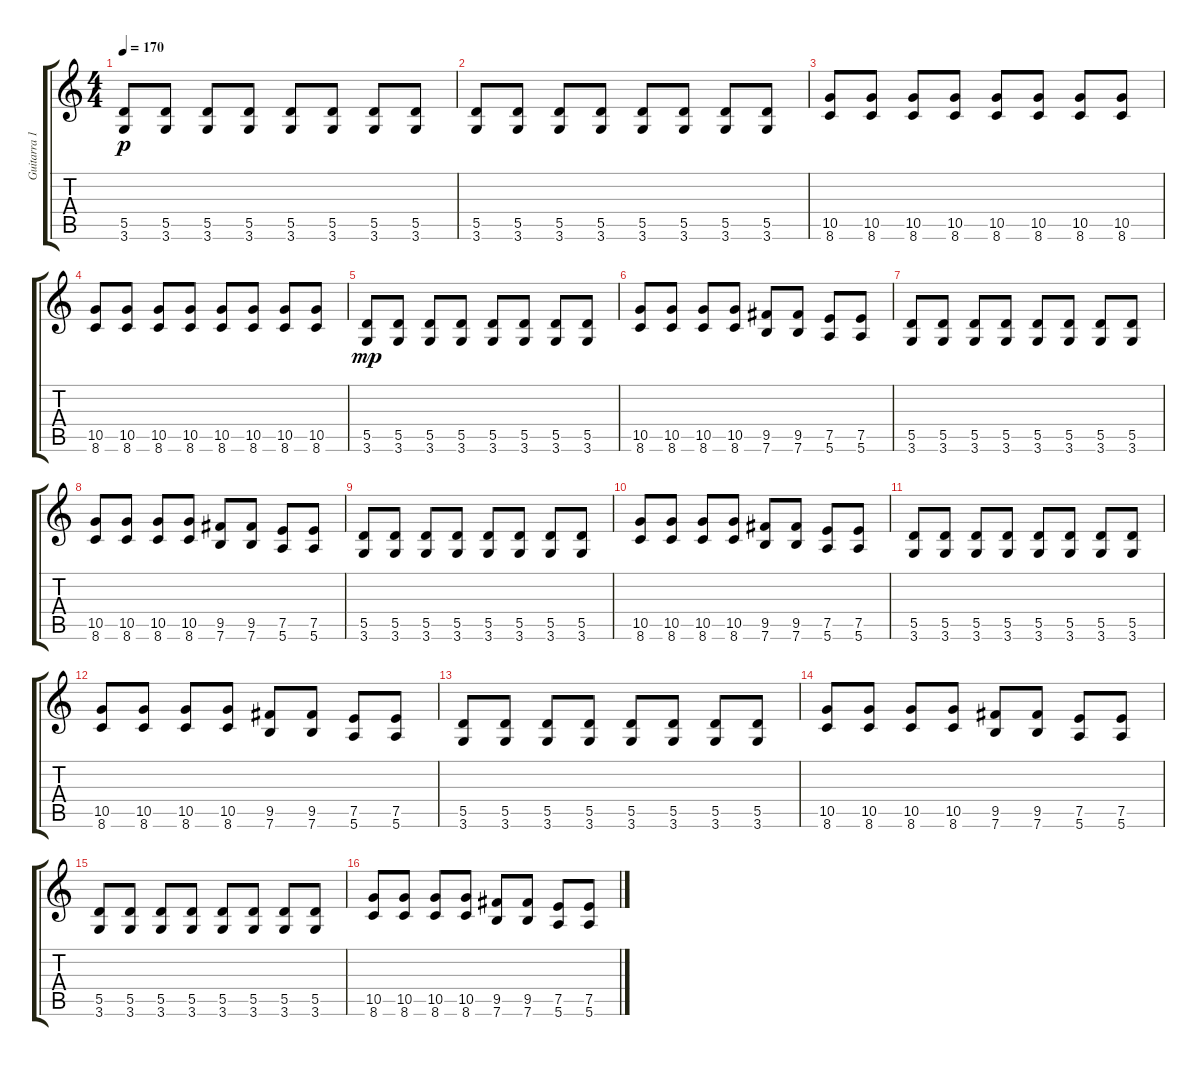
\track ("Guitarra 1" "Guitarra 1") {instrument overdrivenguitar}
\staff {score tabs}
\tuning (E4 B3 G3 D3 A2 E2) {hide}
\ts (4 4)
\tempo 170
\clef g2
\ks c
(5.5 3.6).8{dy p} (5.5 3.6).8 (5.5 3.6).8 (5.5 3.6).8 (5.5 3.6).8 (5.5 3.6).8 (5.5 3.6).8 (5.5 3.6).8 |
(5.5 3.6).8 (5.5 3.6).8 (5.5 3.6).8 (5.5 3.6).8 (5.5 3.6).8 (5.5 3.6).8 (5.5 3.6).8 (5.5 3.6).8 |
(10.5 8.6).8 (10.5 8.6).8 (10.5 8.6).8 (10.5 8.6).8 (10.5 8.6).8 (10.5 8.6).8 (10.5 8.6).8 (10.5 8.6).8 |
(10.5 8.6).8 (10.5 8.6).8 (10.5 8.6).8 (10.5 8.6).8 (10.5 8.6).8 (10.5 8.6).8 (10.5 8.6).8 (10.5 8.6).8 |
(5.5 3.6).8{dy mp} (5.5 3.6).8 (5.5 3.6).8 (5.5 3.6).8 (5.5 3.6).8 (5.5 3.6).8 (5.5 3.6).8 (5.5 3.6).8 |
(10.5 8.6).8 (10.5 8.6).8 (10.5 8.6).8 (10.5 8.6).8 (9.5 7.6).8 (9.5 7.6).8 (7.5 5.6).8 (7.5 5.6).8 |
(5.5 3.6).8 (5.5 3.6).8 (5.5 3.6).8 (5.5 3.6).8 (5.5 3.6).8 (5.5 3.6).8 (5.5 3.6).8 (5.5 3.6).8 |
(10.5 8.6).8 (10.5 8.6).8 (10.5 8.6).8 (10.5 8.6).8 (9.5 7.6).8 (9.5 7.6).8 (7.5 5.6).8 (7.5 5.6).8 |
(5.5 3.6).8 (5.5 3.6).8 (5.5 3.6).8 (5.5 3.6).8 (5.5 3.6).8 (5.5 3.6).8 (5.5 3.6).8 (5.5 3.6).8 |
(10.5 8.6).8 (10.5 8.6).8 (10.5 8.6).8 (10.5 8.6).8 (9.5 7.6).8 (9.5 7.6).8 (7.5 5.6).8 (7.5 5.6).8 |
(5.5 3.6).8 (5.5 3.6).8 (5.5 3.6).8 (5.5 3.6).8 (5.5 3.6).8 (5.5 3.6).8 (5.5 3.6).8 (5.5 3.6).8 |
(10.5 8.6).8 (10.5 8.6).8 (10.5 8.6).8 (10.5 8.6).8 (9.5 7.6).8 (9.5 7.6).8 (7.5 5.6).8 (7.5 5.6).8 |
(5.5 3.6).8 (5.5 3.6).8 (5.5 3.6).8 (5.5 3.6).8 (5.5 3.6).8 (5.5 3.6).8 (5.5 3.6).8 (5.5 3.6).8 |
(10.5 8.6).8 (10.5 8.6).8 (10.5 8.6).8 (10.5 8.6).8 (9.5 7.6).8 (9.5 7.6).8 (7.5 5.6).8 (7.5 5.6).8 |
(5.5 3.6).8 (5.5 3.6).8 (5.5 3.6).8 (5.5 3.6).8 (5.5 3.6).8 (5.5 3.6).8 (5.5 3.6).8 (5.5 3.6).8 |
(10.5 8.6).8 (10.5 8.6).8 (10.5 8.6).8 (10.5 8.6).8 (9.5 7.6).8 (9.5 7.6).8 (7.5 5.6).8 (7.5 5.6).8
